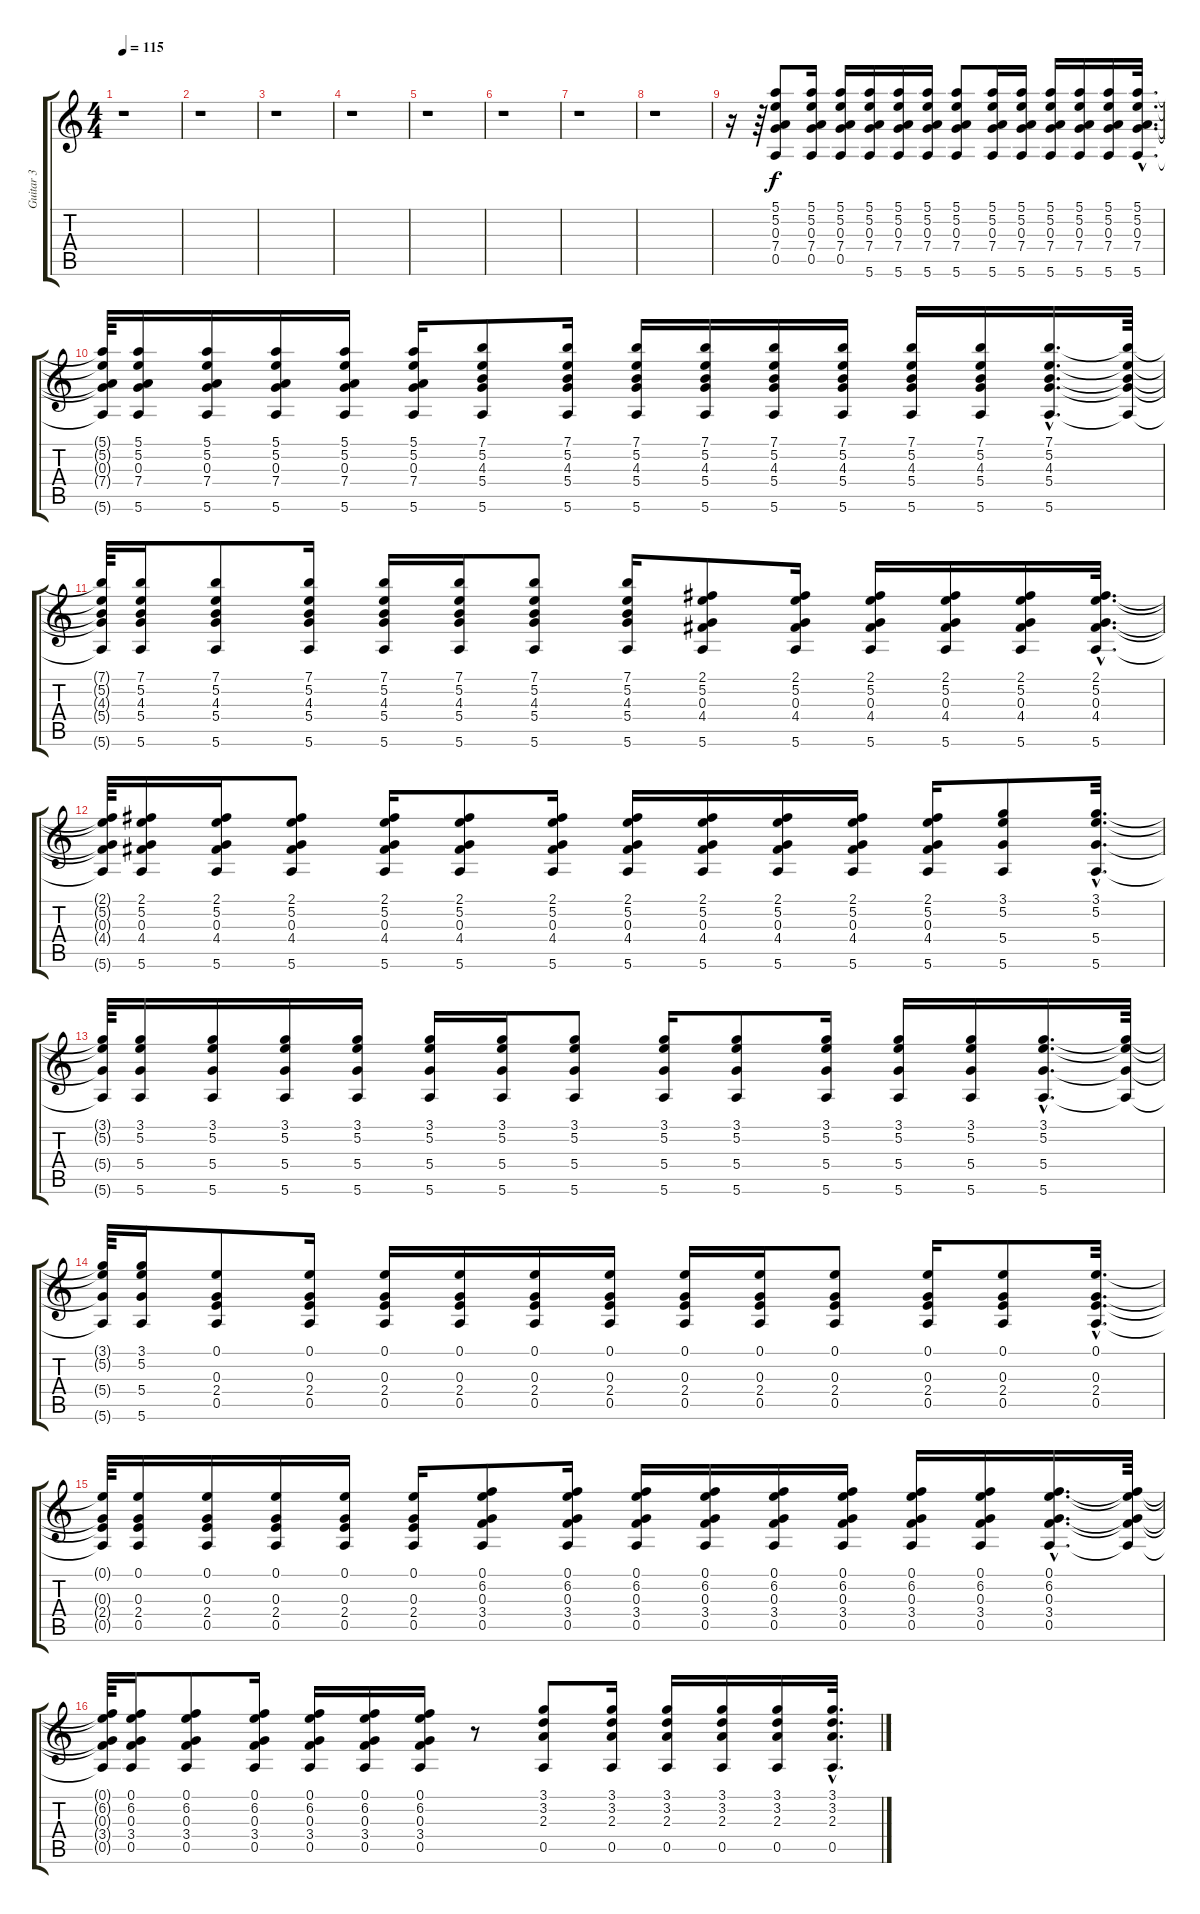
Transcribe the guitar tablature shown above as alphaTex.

\track ("Guitar 3  - Petrucci" "Guitar 3  ") {instrument distortionguitar}
\staff {score tabs}
\tuning (E4 B3 G3 D3 A2 E2) {hide}
\ts (4 4)
\tempo 115
\clef g2
\ks c
r.1{dy f} |
r.1 |
r.1 |
r.1 |
r.1 |
r.1 |
r.1 |
r.1 |
r.16 r.64 (5.1 5.2 0.3 7.4 0.5).8{volume 9 instrument electricguitarclean} (5.1 5.2 0.3 7.4 0.5).16 (5.1 5.2 0.3 7.4 0.5).16 (5.1 5.2 0.3 7.4 5.6).16 (5.1 5.2 0.3 7.4 5.6).16 (5.1 5.2 0.3 7.4 5.6).16 (5.1 5.2 0.3 7.4 5.6).8 (5.1 5.2 0.3 7.4 5.6).16 (5.1 5.2 0.3 7.4 5.6).16 (5.1 5.2 0.3 7.4 5.6).16 (5.1 5.2 0.3 7.4 5.6).16 (5.1 5.2 0.3 7.4 5.6).16 (5.1{hac} 5.2{hac} 0.3{hac} 7.4{hac} 5.6{hac}).32{d} |
(5.1{t} 5.2{t} 0.3{t} 7.4{t} 5.6{t}).64 (5.1 5.2 0.3 7.4 5.6).16 (5.1 5.2 0.3 7.4 5.6).16 (5.1 5.2 0.3 7.4 5.6).16 (5.1 5.2 0.3 7.4 5.6).16 (5.1 5.2 0.3 7.4 5.6).16 (7.1 5.2 4.3 5.4 5.6).8 (7.1 5.2 4.3 5.4 5.6).16 (7.1 5.2 4.3 5.4 5.6).16 (7.1 5.2 4.3 5.4 5.6).16 (7.1 5.2 4.3 5.4 5.6).16 (7.1 5.2 4.3 5.4 5.6).16 (7.1 5.2 4.3 5.4 5.6).16 (7.1 5.2 4.3 5.4 5.6).16 (7.1{hac} 5.2{hac} 4.3{hac} 5.4{hac} 5.6{hac}).16{d} (7.1{t} 5.2{t} 4.3{t} 5.4{t} 5.6{t}).64 |
(7.1{t} 5.2{t} 4.3{t} 5.4{t} 5.6{t}).64 (7.1 5.2 4.3 5.4 5.6).16 (7.1 5.2 4.3 5.4 5.6).8 (7.1 5.2 4.3 5.4 5.6).16 (7.1 5.2 4.3 5.4 5.6).16 (7.1 5.2 4.3 5.4 5.6).16 (7.1 5.2 4.3 5.4 5.6).8 (7.1 5.2 4.3 5.4 5.6).16 (2.1 5.2 0.3 4.4 5.6).8 (2.1 5.2 0.3 4.4 5.6).16 (2.1 5.2 0.3 4.4 5.6).16 (2.1 5.2 0.3 4.4 5.6).16 (2.1 5.2 0.3 4.4 5.6).16 (2.1{hac} 5.2{hac} 0.3{hac} 4.4{hac} 5.6{hac}).32{d} |
(2.1{t} 5.2{t} 0.3{t} 4.4{t} 5.6{t}).64 (2.1 5.2 0.3 4.4 5.6).16 (2.1 5.2 0.3 4.4 5.6).16 (2.1 5.2 0.3 4.4 5.6).8 (2.1 5.2 0.3 4.4 5.6).16 (2.1 5.2 0.3 4.4 5.6).8 (2.1 5.2 0.3 4.4 5.6).16 (2.1 5.2 0.3 4.4 5.6).16 (2.1 5.2 0.3 4.4 5.6).16 (2.1 5.2 0.3 4.4 5.6).16 (2.1 5.2 0.3 4.4 5.6).16 (2.1 5.2 0.3 4.4 5.6).16 (3.1 5.2 5.4 5.6).8 (3.1{hac} 5.2{hac} 5.4{hac} 5.6{hac}).32{d} |
(3.1{t} 5.2{t} 5.4{t} 5.6{t}).64 (3.1 5.2 5.4 5.6).16 (3.1 5.2 5.4 5.6).16 (3.1 5.2 5.4 5.6).16 (3.1 5.2 5.4 5.6).16 (3.1 5.2 5.4 5.6).16 (3.1 5.2 5.4 5.6).16 (3.1 5.2 5.4 5.6).8 (3.1 5.2 5.4 5.6).16 (3.1 5.2 5.4 5.6).8 (3.1 5.2 5.4 5.6).16 (3.1 5.2 5.4 5.6).16 (3.1 5.2 5.4 5.6).16 (3.1{hac} 5.2{hac} 5.4{hac} 5.6{hac}).16{d} (3.1{t} 5.2{t} 5.4{t} 5.6{t}).64 |
(3.1{t} 5.2{t} 5.4{t} 5.6{t}).64 (3.1 5.2 5.4 5.6).16 (0.1 0.3 2.4 0.5).8 (0.1 0.3 2.4 0.5).16 (0.1 0.3 2.4 0.5).16 (0.1 0.3 2.4 0.5).16 (0.1 0.3 2.4 0.5).16 (0.1 0.3 2.4 0.5).16 (0.1 0.3 2.4 0.5).16 (0.1 0.3 2.4 0.5).16 (0.1 0.3 2.4 0.5).8 (0.1 0.3 2.4 0.5).16 (0.1 0.3 2.4 0.5).8 (0.1{hac} 0.3{hac} 2.4{hac} 0.5{hac}).32{d} |
(0.1{t} 0.3{t} 2.4{t} 0.5{t}).64 (0.1 0.3 2.4 0.5).16 (0.1 0.3 2.4 0.5).16 (0.1 0.3 2.4 0.5).16 (0.1 0.3 2.4 0.5).16 (0.1 0.3 2.4 0.5).16 (0.1 6.2 0.3 3.4 0.5).8 (0.1 6.2 0.3 3.4 0.5).16 (0.1 6.2 0.3 3.4 0.5).16 (0.1 6.2 0.3 3.4 0.5).16 (0.1 6.2 0.3 3.4 0.5).16 (0.1 6.2 0.3 3.4 0.5).16 (0.1 6.2 0.3 3.4 0.5).16 (0.1 6.2 0.3 3.4 0.5).16 (0.1{hac} 6.2{hac} 0.3{hac} 3.4{hac} 0.5{hac}).16{d} (0.1{t} 6.2{t} 0.3{t} 3.4{t} 0.5{t}).64 |
(0.1{t} 6.2{t} 0.3{t} 3.4{t} 0.5{t}).64 (0.1 6.2 0.3 3.4 0.5).16 (0.1 6.2 0.3 3.4 0.5).8 (0.1 6.2 0.3 3.4 0.5).16 (0.1 6.2 0.3 3.4 0.5).16 (0.1 6.2 0.3 3.4 0.5).16 (0.1 6.2 0.3 3.4 0.5).16 r.8 (3.1 3.2 2.3 0.5).8 (3.1 3.2 2.3 0.5).16 (3.1 3.2 2.3 0.5).16 (3.1 3.2 2.3 0.5).16 (3.1 3.2 2.3 0.5).16 (3.1{hac} 3.2{hac} 2.3{hac} 0.5{hac}).32{d}
